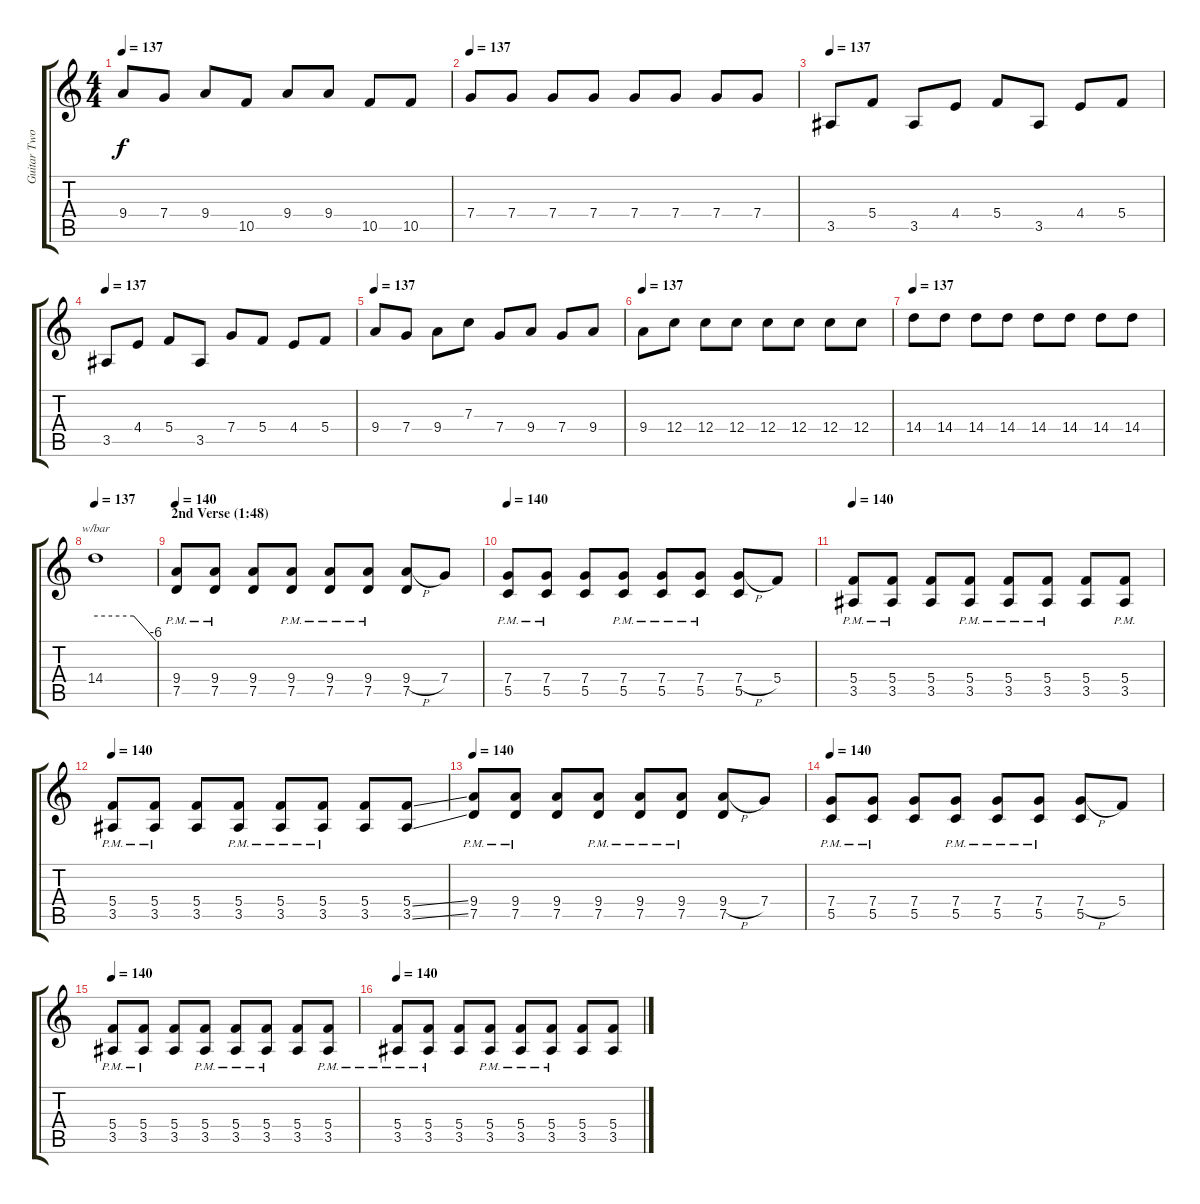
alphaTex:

\track ("Guitar Two" "Guitar Two") {instrument overdrivenguitar}
\staff {score tabs}
\tuning (D4 A3 F3 C3 G2 C2) {hide}
\ts (4 4)
\tempo 137
\clef g2
\ks c
9.4.8{dy f balance 8} 7.4.8 9.4.8 10.5.8 9.4.8 9.4.8 10.5.8 10.5.8 |
\tempo 137
7.4.8{balance 8} 7.4.8 7.4.8 7.4.8 7.4.8 7.4.8 7.4.8 7.4.8 |
\tempo 137
3.5.8{balance 8} 5.4.8 3.5.8 4.4.8 5.4.8 3.5.8 4.4.8 5.4.8 |
\tempo 137
3.5.8{balance 8} 4.4.8 5.4.8 3.5.8 7.4.8 5.4.8 4.4.8 5.4.8 |
\tempo 137
9.4.8{balance 8} 7.4.8 9.4.8 7.3.8 7.4.8 9.4.8 7.4.8 9.4.8 |
\tempo 137
9.4.8{balance 8} 12.4.8 12.4.8 12.4.8 12.4.8 12.4.8 12.4.8 12.4.8 |
\tempo 137
14.4.8{balance 8} 14.4.8 14.4.8 14.4.8 14.4.8 14.4.8 14.4.8 14.4.8 |
\tempo 137
14.4.1{tbe (custom default 0 0 38 0 60 -24) balance 8} |
\section ("" "2nd Verse (1:48)")
\tempo 140
(9.4{pm} 7.5{pm}).8{balance 16} (9.4{pm} 7.5{pm}).8 (9.4 7.5).8 (9.4{pm} 7.5{pm}).8 (9.4{pm} 7.5{pm}).8 (9.4{pm} 7.5{pm}).8 (9.4{h} 7.5).8 7.4.8 |
\tempo 140
(7.4{pm} 5.5{pm}).8 (7.4{pm} 5.5{pm}).8 (7.4 5.5).8 (7.4{pm} 5.5{pm}).8 (7.4{pm} 5.5{pm}).8 (7.4{pm} 5.5{pm}).8 (7.4{h} 5.5).8 5.4.8 |
\tempo 140
(5.4{pm} 3.5{pm}).8 (5.4{pm} 3.5{pm}).8 (5.4 3.5).8 (5.4{pm} 3.5{pm}).8 (5.4{pm} 3.5{pm}).8 (5.4{pm} 3.5{pm}).8 (5.4 3.5).8 (5.4{pm} 3.5{pm}).8 |
\tempo 140
(5.4{pm} 3.5{pm}).8 (5.4{pm} 3.5{pm}).8 (5.4 3.5).8 (5.4{pm} 3.5{pm}).8 (5.4{pm} 3.5{pm}).8 (5.4{pm} 3.5{pm}).8 (5.4 3.5).8 (5.4{ss} 3.5{ss}).8 |
\tempo 140
(9.4{pm} 7.5{pm}).8 (9.4{pm} 7.5{pm}).8 (9.4 7.5).8 (9.4{pm} 7.5{pm}).8 (9.4{pm} 7.5{pm}).8 (9.4{pm} 7.5{pm}).8 (9.4{h} 7.5).8 7.4.8 |
\tempo 140
(7.4{pm} 5.5{pm}).8 (7.4{pm} 5.5{pm}).8 (7.4 5.5).8 (7.4{pm} 5.5{pm}).8 (7.4{pm} 5.5{pm}).8 (7.4{pm} 5.5{pm}).8 (7.4{h} 5.5).8 5.4.8 |
\tempo 140
(5.4{pm} 3.5{pm}).8 (5.4{pm} 3.5{pm}).8 (5.4 3.5).8 (5.4{pm} 3.5{pm}).8 (5.4{pm} 3.5{pm}).8 (5.4{pm} 3.5{pm}).8 (5.4 3.5).8 (5.4{pm} 3.5{pm}).8 |
\tempo 140
(5.4{pm} 3.5{pm}).8 (5.4{pm} 3.5{pm}).8 (5.4 3.5).8 (5.4{pm} 3.5{pm}).8 (5.4{pm} 3.5{pm}).8 (5.4{pm} 3.5{pm}).8 (5.4 3.5).8 (5.4{ss} 3.5{ss}).8
